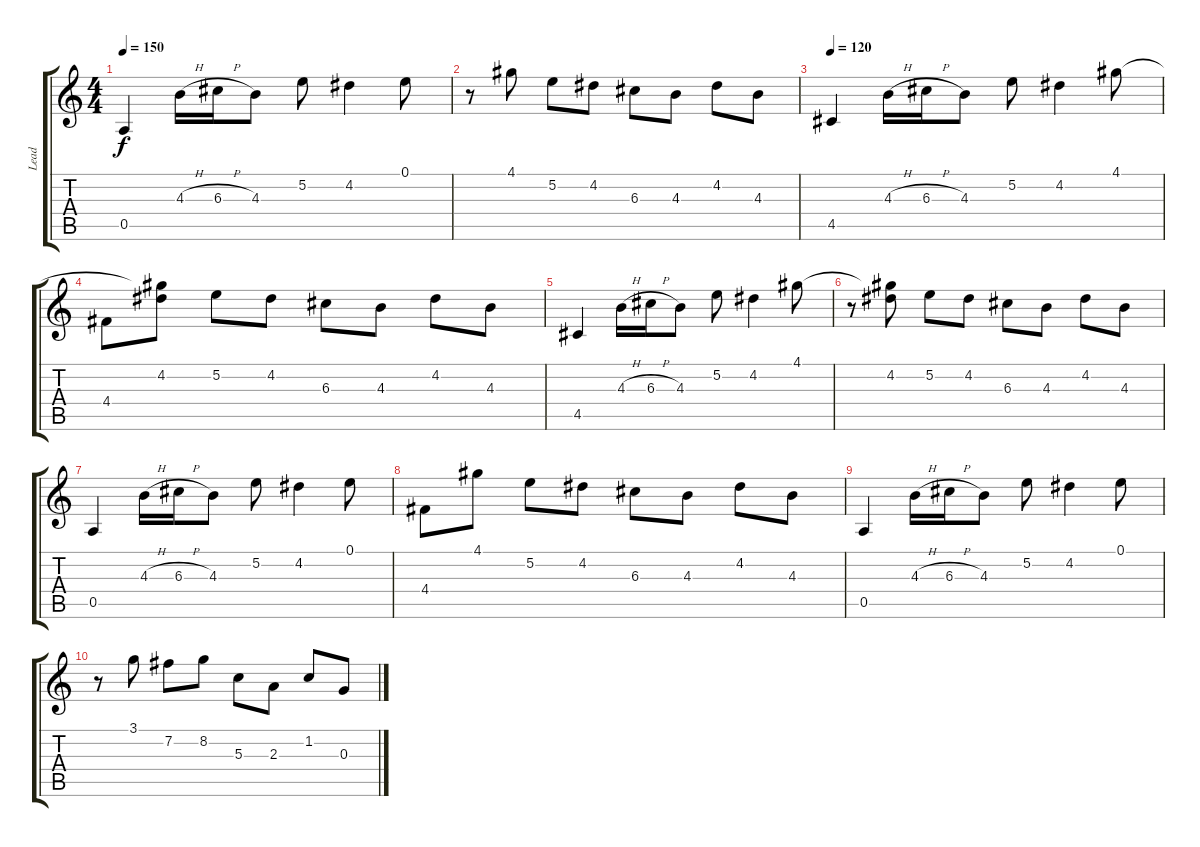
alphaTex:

\track ("Lead " "Lead ") {instrument distortionguitar}
\staff {score tabs}
\tuning (E4 B3 G3 D3 A2 D2) {hide}
\ts (4 4)
\tempo 150
\clef g2
\ks c
0.5.4{dy f} 4.3{h}.16 6.3{h}.16 4.3.8 5.2.8 4.2.4 0.1.8 |
r.8 4.1.8 5.2.8 4.2.8 6.3.8 4.3.8 4.2.8 4.3.8 |
\tempo 120
4.5.4 4.3{h}.16 6.3{h}.16 4.3.8 5.2.8 4.2.4 4.1.8 |
4.4.8 (4.1{t} 4.2).8 5.2.8 4.2.8 6.3.8 4.3.8 4.2.8 4.3.8 |
4.5.4 4.3{h}.16 6.3{h}.16 4.3.8 5.2.8 4.2.4 4.1.8 |
r.8 (4.1{t} 4.2).8 5.2.8 4.2.8 6.3.8 4.3.8 4.2.8 4.3.8 |
0.5.4 4.3{h}.16 6.3{h}.16 4.3.8 5.2.8 4.2.4 0.1.8 |
4.4.8 4.1.8 5.2.8 4.2.8 6.3.8 4.3.8 4.2.8 4.3.8 |
0.5.4 4.3{h}.16 6.3{h}.16 4.3.8 5.2.8 4.2.4 0.1.8 |
r.8 3.1.8 7.2.8 8.2.8 5.3.8 2.3.8 1.2.8 0.3.8
